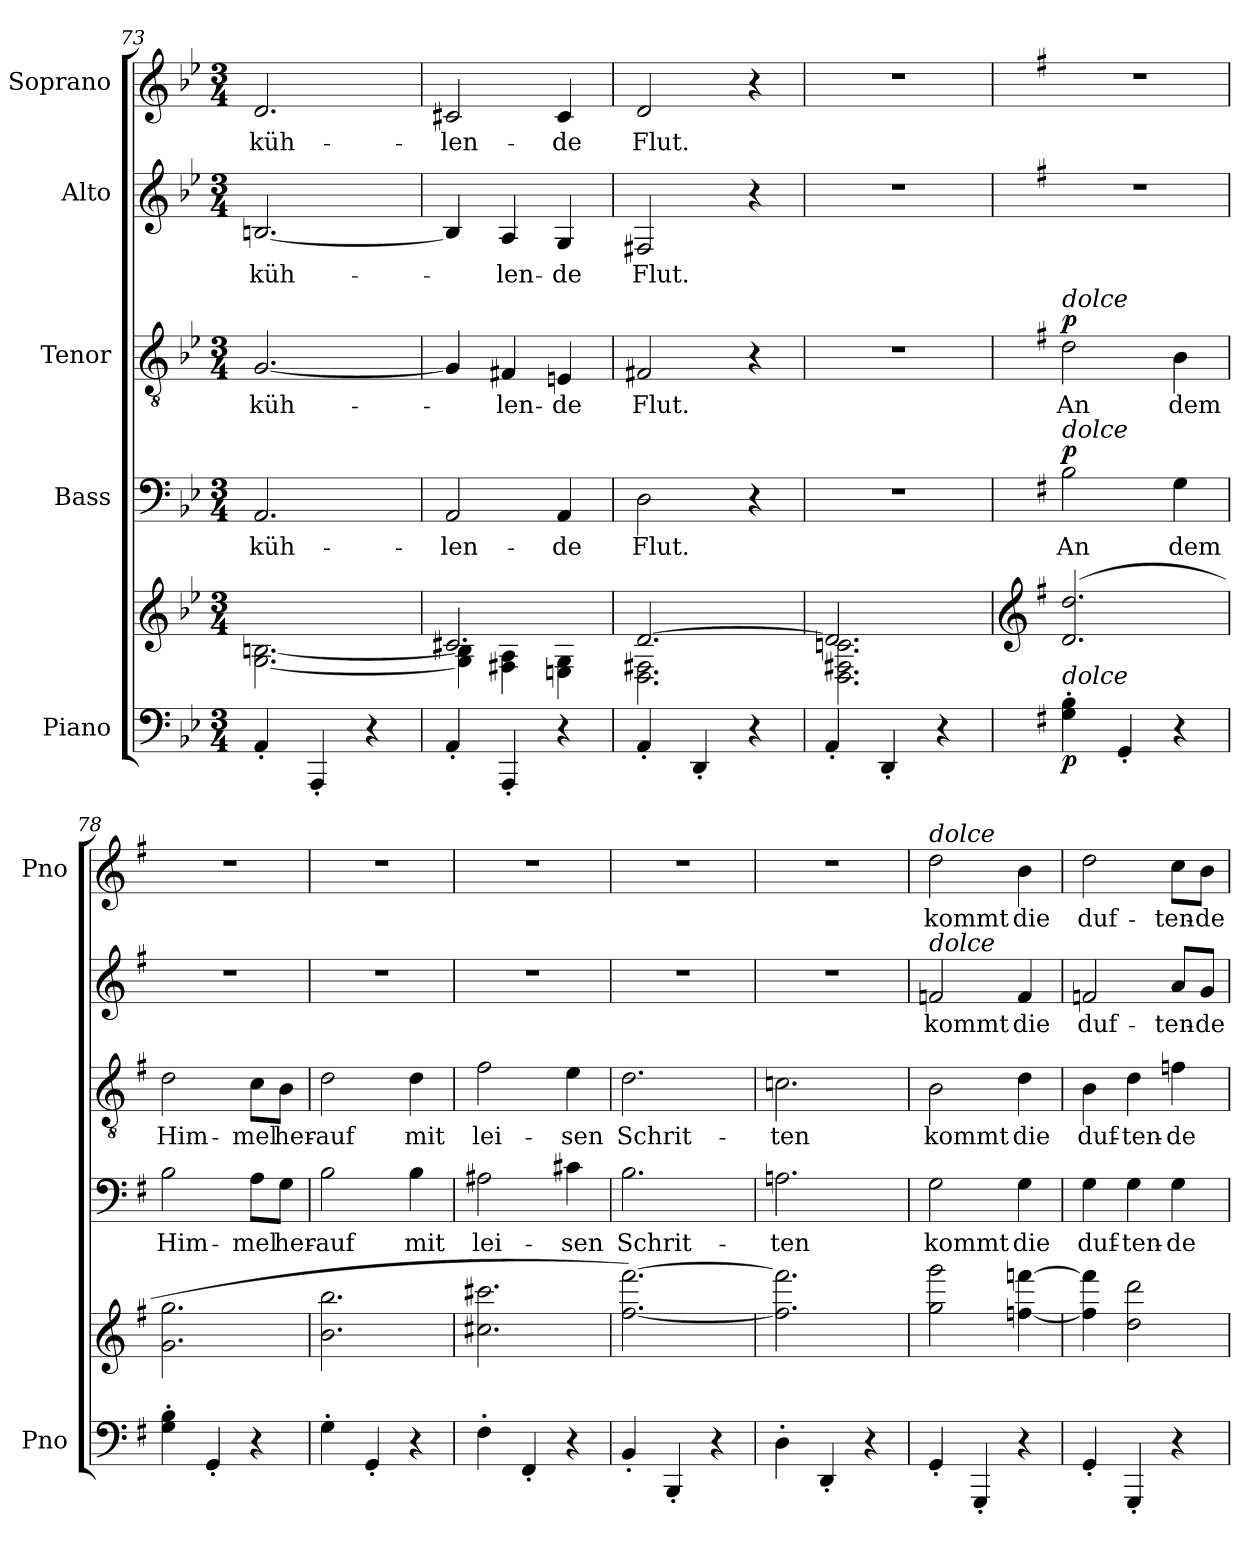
**kern	**kern	**dynam	**kern	**text	**dynam	**kern	**text	**dynam	**kern	**text	**kern	**text
*part5	*part5	*part5	*part4	*part4	*part4	*part3	*part3	*part3	*part2	*part2	*part1	*part1
*staff6	*staff5	*staff5/6	*staff4	*staff4	*staff4	*staff3	*staff3	*staff3	*staff2	*staff2	*staff1	*staff1
*I"Piano	*	*	*I"Bass	*	*	*I"Tenor	*	*	*I"Alto	*	*I"Soprano	*
*I'Pno	*	*	*	*	*	*	*	*	*	*	*I'Pno	*
!!LO:PB:g=z
*clefF4	*clefG2	*	*clefF4	*	*	*clefGv2	*	*	*clefG2	*	*clefG2	*
*k[b-e-]	*k[b-e-]	*	*k[b-e-]	*	*	*k[b-e-]	*	*	*k[b-e-]	*	*k[b-e-]	*
*g:	*g:	*	*g:	*	*	*g:	*	*	*g:	*	*g:	*
*M3/4	*M3/4	*	*M3/4	*	*	*M3/4	*	*	*M3/4	*	*M3/4	*
=73	=73	=73	=73	=73	=73	=73	=73	=73	=73	=73	=73	=73
*	*^	*	*	*	*	*	*	*	*	*	*	*
!	!	!	!	!	!LO:LY:b	!	!	!LO:LY:b	!	!	!LO:LY:b	!	!LO:LY:b
4AA'/	2.ryy	[2.G\ [2.Bn\	.	2.AA/	küh-	.	[2.G/	küh-	.	[2.Bn/	küh-	2.d/	küh-
4AAA'/	.	.	.	.	.	.	.	.	.	.	.	.	.
4r	.	.	.	.	.	.	.	.	.	.	.	.	.
=74	=74	=74	=74	=74	=74	=74	=74	=74	=74	=74	=74	=74	=74
!	!	!	!	!	!LO:LY:b	!	!	!	!	!	!	!	!LO:LY:b
4AA'/	2.c#X/	4G\] 4B\]	.	2AA/	-len-	.	4G/]	.	.	4B/]	.	2c#X/	-len-
!	!	!	!	!	!	!	!	!LO:LY:b	!	!	!LO:LY:b	!	!
4AAA'/	.	4F#X\ 4A\	.	.	.	.	4F#X/	-len-	.	4A/	-len-	.	.
!	!	!	!	!	!LO:LY:b	!	!	!LO:LY:b	!	!	!LO:LY:b	!	!LO:LY:b
4r	.	4En\ 4G\	.	4AA/	-de	.	4En/	-de	.	4G/	-de	4c#/	-de
=75	=75	=75	=75	=75	=75	=75	=75	=75	=75	=75	=75	=75	=75
!	!	!	!	!	!LO:LY:b	!	!	!LO:LY:b	!	!	!LO:LY:b	!	!LO:LY:b
4AA'/	[2.d/	2.D\ 2.F#X\	.	2D\	Flut.	.	2F#X/	Flut.	.	2F#X/	Flut.	2d/	Flut.
4DD'/	.	.	.	.	.	.	.	.	.	.	.	.	.
4r	.	.	.	4r	.	.	4r	.	.	4r	.	4r	.
=76	=76	=76	=76	=76	=76	=76	=76	=76	=76	=76	=76	=76	=76
4AA'/	2.d/]	2.D\ 2.F#X\ 2.cn\	.	2.r	.	.	2.r	.	.	2.r	.	2.r	.
4DD'/	.	.	.	.	.	.	.	.	.	.	.	.	.
4r	.	.	.	.	.	.	.	.	.	.	.	.	.
*	*v	*v	*	*	*	*	*	*	*	*	*	*	*
=77	=77	=77	=77	=77	=77	=77	=77	=77	=77	=77	=77	=77
*	*clefG2	*	*	*	*	*	*	*	*	*	*	*
*k[f#]	*k[f#]	*	*k[f#]	*	*	*k[f#]	*	*	*k[f#]	*	*k[f#]	*
*G:	*G:	*	*G:	*	*	*G:	*	*	*G:	*	*G:	*
!	!	!	!	!	!	!LO:TX:a:i:t=dolce	!	!	!	!	!	!
!	!	!	!LO:TX:a:i:t=dolce	!	!	!	!	!	!	!	!	!
!LO:TX:a:i:t=dolce	!	!	!	!	!	!	!	!	!	!	!	!
!	!	!LO:DY:b=2	!	!LO:LY:b	!LO:DY:b	!	!LO:LY:b	!LO:DY:b	!	!	!	!
4G\' 4B\'	(>2.d/ 2.dd/	p	2B\	An	p	2d\	An	p	2.r	.	2.r	.
4GG'/	.	.	.	.	.	.	.	.	.	.	.	.
!	!	!	!	!LO:LY:b	!	!	!LO:LY:b	!	!	!	!	!
4r	.	.	4G\	dem	.	4B\	dem	.	.	.	.	.
=78	=78	=78	=78	=78	=78	=78	=78	=78	=78	=78	=78	=78
!	!	!	!	!LO:LY:b	!	!	!LO:LY:b	!	!	!	!	!
4G\' 4B\'	2.g\ 2.gg\	.	2B\	Him-	.	2d\	Him-	.	2.r	.	2.r	.
4GG'/	.	.	.	.	.	.	.	.	.	.	.	.
!	!	!	!	!LO:LY:b	!	!	!LO:LY:b	!	!	!	!	!
4r	.	.	8A\L	-mel	.	8c\L	-mel	.	.	.	.	.
!	!	!	!	!LO:LY:b	!	!	!LO:LY:b	!	!	!	!	!
.	.	.	8G\J	her-	.	8B\J	her-	.	.	.	.	.
!!LO:PB:g=z
=79	=79	=79	=79	=79	=79	=79	=79	=79	=79	=79	=79	=79
!	!	!	!	!LO:LY:b	!	!	!LO:LY:b	!	!	!	!	!
4G'\	2.b\ 2.bb\	.	2B\	­auf	.	2d\	­auf	.	2.r	.	2.r	.
4GG'/	.	.	.	.	.	.	.	.	.	.	.	.
!	!	!	!	!LO:LY:b	!	!	!LO:LY:b	!	!	!	!	!
4r	.	.	4B\	mit	.	4d\	mit	.	.	.	.	.
=80	=80	=80	=80	=80	=80	=80	=80	=80	=80	=80	=80	=80
!	!	!	!	!LO:LY:b	!	!	!LO:LY:b	!	!	!	!	!
4F#'\	2.cc#X\ 2.ccc#X\	.	2A#X\	lei-	.	2f#\	lei-	.	2.r	.	2.r	.
4FF#'/	.	.	.	.	.	.	.	.	.	.	.	.
!	!	!	!	!LO:LY:b	!	!	!LO:LY:b	!	!	!	!	!
4r	.	.	4c#X\	-sen	.	4e\	-sen	.	.	.	.	.
=81	=81	=81	=81	=81	=81	=81	=81	=81	=81	=81	=81	=81
!	!	!	!	!LO:LY:b	!	!	!LO:LY:b	!	!	!	!	!
4BB'/	[2.ff#\ [2.fff#\)	.	2.B\	Schrit-	.	2.d\	Schrit-	.	2.r	.	2.r	.
4BBB'/	.	.	.	.	.	.	.	.	.	.	.	.
4r	.	.	.	.	.	.	.	.	.	.	.	.
=82	=82	=82	=82	=82	=82	=82	=82	=82	=82	=82	=82	=82
!	!	!	!	!LO:LY:b	!	!	!LO:LY:b	!	!	!	!	!
4D'\	2.ff#\] 2.fff#\]	.	2.An\	-ten	.	2.cn\	-ten	.	2.r	.	2.r	.
4DD'/	.	.	.	.	.	.	.	.	.	.	.	.
4r	.	.	.	.	.	.	.	.	.	.	.	.
=83	=83	=83	=83	=83	=83	=83	=83	=83	=83	=83	=83	=83
!	!	!	!	!	!	!	!	!	!	!	!LO:TX:a:i:t=dolce	!
!	!	!	!	!	!	!	!	!	!LO:TX:a:i:t=dolce	!	!	!
!	!	!	!	!LO:LY:b	!	!	!LO:LY:b	!	!	!LO:LY:b	!	!LO:LY:b
4GG'/	2gg\ 2ggg\	.	2G\	kommt	.	2B\	kommt	.	2fn/	kommt	2dd\	kommt
4GGG'/	.	.	.	.	.	.	.	.	.	.	.	.
!	!	!	!	!LO:LY:b	!	!	!LO:LY:b	!	!	!LO:LY:b	!	!LO:LY:b
4r	[4ffn\ [4fffn\	.	4G\	die	.	4d\	die	.	4f/	die	4b\	die
=84	=84	=84	=84	=84	=84	=84	=84	=84	=84	=84	=84	=84
!	!	!	!	!LO:LY:b	!	!	!LO:LY:b	!	!	!LO:LY:b	!	!LO:LY:b
4GG'/	4ff\] 4fff\]	.	4G\	duf-	.	4B\	duf-	.	2fn/	duf-	2dd\	duf-
!	!	!	!	!LO:LY:b	!	!	!LO:LY:b	!	!	!	!	!
4GGG'/	2dd\ 2ddd\	.	4G\	-ten-	.	4d\	-ten-	.	.	.	.	.
!	!	!	!	!LO:LY:b	!	!	!LO:LY:b	!	!	!LO:LY:b	!	!LO:LY:b
4r	.	.	4G\	-de	.	4fn\	-de	.	8a/L	-ten-	8cc\L	-ten-
!	!	!	!	!	!	!	!	!	!	!LO:LY:b	!	!LO:LY:b
.	.	.	.	.	.	.	.	.	8g/J	-de	8b\J	-de
=	=	=	=	=	=	=	=	=	=	=	=	=
*-	*-	*-	*-	*-	*-	*-	*-	*-	*-	*-	*-	*-
